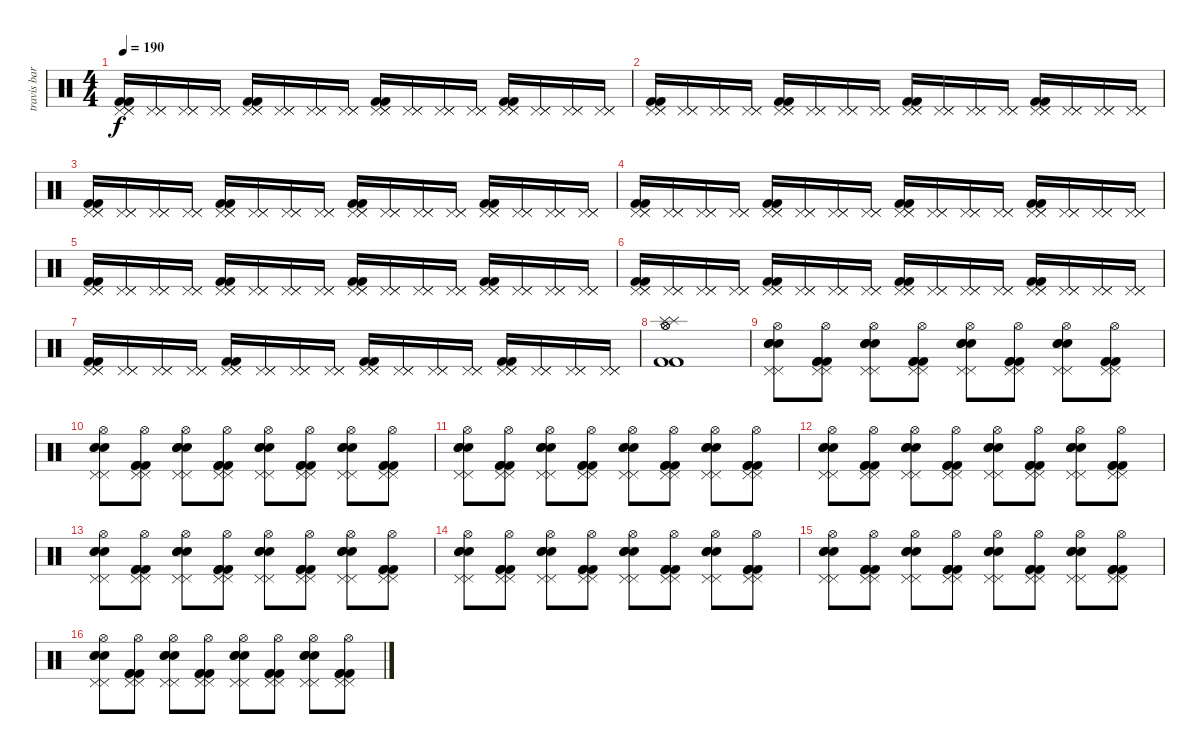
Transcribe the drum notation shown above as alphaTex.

\track ("travis barker" "travis bar") {instrument percussion}
\staff {score}
\articulation defaults
\ts (4 4)
\tempo 190
\clef neutral
\ks c
("Pedal Hi-Hat (hit)" "Pedal Hi-Hat (hit)" "Pedal Hi-Hat (hit)" "Kick (hit) 2" "Kick (hit) 2").16{dy f} ("Pedal Hi-Hat (hit)" "Pedal Hi-Hat (hit)" "Pedal Hi-Hat (hit)").16 ("Pedal Hi-Hat (hit)" "Pedal Hi-Hat (hit)" "Pedal Hi-Hat (hit)").16 ("Pedal Hi-Hat (hit)" "Pedal Hi-Hat (hit)" "Pedal Hi-Hat (hit)").16 ("Pedal Hi-Hat (hit)" "Pedal Hi-Hat (hit)" "Pedal Hi-Hat (hit)" "Kick (hit) 2" "Kick (hit) 2").16 ("Pedal Hi-Hat (hit)" "Pedal Hi-Hat (hit)" "Pedal Hi-Hat (hit)").16 ("Pedal Hi-Hat (hit)" "Pedal Hi-Hat (hit)" "Pedal Hi-Hat (hit)").16 ("Pedal Hi-Hat (hit)" "Pedal Hi-Hat (hit)" "Pedal Hi-Hat (hit)").16 ("Pedal Hi-Hat (hit)" "Pedal Hi-Hat (hit)" "Pedal Hi-Hat (hit)" "Kick (hit) 2" "Kick (hit) 2").16 ("Pedal Hi-Hat (hit)" "Pedal Hi-Hat (hit)" "Pedal Hi-Hat (hit)").16 ("Pedal Hi-Hat (hit)" "Pedal Hi-Hat (hit)" "Pedal Hi-Hat (hit)").16 ("Pedal Hi-Hat (hit)" "Pedal Hi-Hat (hit)" "Pedal Hi-Hat (hit)").16 ("Pedal Hi-Hat (hit)" "Pedal Hi-Hat (hit)" "Pedal Hi-Hat (hit)" "Kick (hit) 2" "Kick (hit) 2").16 ("Pedal Hi-Hat (hit)" "Pedal Hi-Hat (hit)" "Pedal Hi-Hat (hit)").16 ("Pedal Hi-Hat (hit)" "Pedal Hi-Hat (hit)" "Pedal Hi-Hat (hit)").16 ("Pedal Hi-Hat (hit)" "Pedal Hi-Hat (hit)" "Pedal Hi-Hat (hit)").16 |
("Pedal Hi-Hat (hit)" "Pedal Hi-Hat (hit)" "Pedal Hi-Hat (hit)" "Kick (hit) 2" "Kick (hit) 2").16 ("Pedal Hi-Hat (hit)" "Pedal Hi-Hat (hit)" "Pedal Hi-Hat (hit)").16 ("Pedal Hi-Hat (hit)" "Pedal Hi-Hat (hit)" "Pedal Hi-Hat (hit)").16 ("Pedal Hi-Hat (hit)" "Pedal Hi-Hat (hit)" "Pedal Hi-Hat (hit)").16 ("Pedal Hi-Hat (hit)" "Pedal Hi-Hat (hit)" "Pedal Hi-Hat (hit)" "Kick (hit) 2" "Kick (hit) 2").16 ("Pedal Hi-Hat (hit)" "Pedal Hi-Hat (hit)" "Pedal Hi-Hat (hit)").16 ("Pedal Hi-Hat (hit)" "Pedal Hi-Hat (hit)" "Pedal Hi-Hat (hit)").16 ("Pedal Hi-Hat (hit)" "Pedal Hi-Hat (hit)" "Pedal Hi-Hat (hit)").16 ("Pedal Hi-Hat (hit)" "Pedal Hi-Hat (hit)" "Pedal Hi-Hat (hit)" "Kick (hit) 2" "Kick (hit) 2").16 ("Pedal Hi-Hat (hit)" "Pedal Hi-Hat (hit)" "Pedal Hi-Hat (hit)").16 ("Pedal Hi-Hat (hit)" "Pedal Hi-Hat (hit)" "Pedal Hi-Hat (hit)").16 ("Pedal Hi-Hat (hit)" "Pedal Hi-Hat (hit)" "Pedal Hi-Hat (hit)").16 ("Pedal Hi-Hat (hit)" "Pedal Hi-Hat (hit)" "Pedal Hi-Hat (hit)" "Kick (hit) 2" "Kick (hit) 2").16 ("Pedal Hi-Hat (hit)" "Pedal Hi-Hat (hit)" "Pedal Hi-Hat (hit)").16 ("Pedal Hi-Hat (hit)" "Pedal Hi-Hat (hit)" "Pedal Hi-Hat (hit)").16 ("Pedal Hi-Hat (hit)" "Pedal Hi-Hat (hit)" "Pedal Hi-Hat (hit)").16 |
("Pedal Hi-Hat (hit)" "Pedal Hi-Hat (hit)" "Pedal Hi-Hat (hit)" "Kick (hit) 2" "Kick (hit) 2").16 ("Pedal Hi-Hat (hit)" "Pedal Hi-Hat (hit)" "Pedal Hi-Hat (hit)").16 ("Pedal Hi-Hat (hit)" "Pedal Hi-Hat (hit)" "Pedal Hi-Hat (hit)").16 ("Pedal Hi-Hat (hit)" "Pedal Hi-Hat (hit)" "Pedal Hi-Hat (hit)").16 ("Pedal Hi-Hat (hit)" "Pedal Hi-Hat (hit)" "Pedal Hi-Hat (hit)" "Kick (hit) 2" "Kick (hit) 2").16 ("Pedal Hi-Hat (hit)" "Pedal Hi-Hat (hit)" "Pedal Hi-Hat (hit)").16 ("Pedal Hi-Hat (hit)" "Pedal Hi-Hat (hit)" "Pedal Hi-Hat (hit)").16 ("Pedal Hi-Hat (hit)" "Pedal Hi-Hat (hit)" "Pedal Hi-Hat (hit)").16 ("Pedal Hi-Hat (hit)" "Pedal Hi-Hat (hit)" "Pedal Hi-Hat (hit)" "Kick (hit) 2" "Kick (hit) 2").16 ("Pedal Hi-Hat (hit)" "Pedal Hi-Hat (hit)" "Pedal Hi-Hat (hit)").16 ("Pedal Hi-Hat (hit)" "Pedal Hi-Hat (hit)" "Pedal Hi-Hat (hit)").16 ("Pedal Hi-Hat (hit)" "Pedal Hi-Hat (hit)" "Pedal Hi-Hat (hit)").16 ("Pedal Hi-Hat (hit)" "Pedal Hi-Hat (hit)" "Pedal Hi-Hat (hit)" "Kick (hit) 2" "Kick (hit) 2").16 ("Pedal Hi-Hat (hit)" "Pedal Hi-Hat (hit)" "Pedal Hi-Hat (hit)").16 ("Pedal Hi-Hat (hit)" "Pedal Hi-Hat (hit)" "Pedal Hi-Hat (hit)").16 ("Pedal Hi-Hat (hit)" "Pedal Hi-Hat (hit)" "Pedal Hi-Hat (hit)").16 |
("Pedal Hi-Hat (hit)" "Pedal Hi-Hat (hit)" "Pedal Hi-Hat (hit)" "Kick (hit) 2" "Kick (hit) 2").16 ("Pedal Hi-Hat (hit)" "Pedal Hi-Hat (hit)" "Pedal Hi-Hat (hit)").16 ("Pedal Hi-Hat (hit)" "Pedal Hi-Hat (hit)" "Pedal Hi-Hat (hit)").16 ("Pedal Hi-Hat (hit)" "Pedal Hi-Hat (hit)" "Pedal Hi-Hat (hit)").16 ("Pedal Hi-Hat (hit)" "Pedal Hi-Hat (hit)" "Pedal Hi-Hat (hit)" "Kick (hit) 2" "Kick (hit) 2").16 ("Pedal Hi-Hat (hit)" "Pedal Hi-Hat (hit)" "Pedal Hi-Hat (hit)").16 ("Pedal Hi-Hat (hit)" "Pedal Hi-Hat (hit)" "Pedal Hi-Hat (hit)").16 ("Pedal Hi-Hat (hit)" "Pedal Hi-Hat (hit)" "Pedal Hi-Hat (hit)").16 ("Pedal Hi-Hat (hit)" "Pedal Hi-Hat (hit)" "Pedal Hi-Hat (hit)" "Kick (hit) 2" "Kick (hit) 2").16 ("Pedal Hi-Hat (hit)" "Pedal Hi-Hat (hit)" "Pedal Hi-Hat (hit)").16 ("Pedal Hi-Hat (hit)" "Pedal Hi-Hat (hit)" "Pedal Hi-Hat (hit)").16 ("Pedal Hi-Hat (hit)" "Pedal Hi-Hat (hit)" "Pedal Hi-Hat (hit)").16 ("Pedal Hi-Hat (hit)" "Pedal Hi-Hat (hit)" "Pedal Hi-Hat (hit)" "Kick (hit) 2" "Kick (hit) 2").16 ("Pedal Hi-Hat (hit)" "Pedal Hi-Hat (hit)" "Pedal Hi-Hat (hit)").16 ("Pedal Hi-Hat (hit)" "Pedal Hi-Hat (hit)" "Pedal Hi-Hat (hit)").16 ("Pedal Hi-Hat (hit)" "Pedal Hi-Hat (hit)" "Pedal Hi-Hat (hit)").16 |
("Pedal Hi-Hat (hit)" "Pedal Hi-Hat (hit)" "Pedal Hi-Hat (hit)" "Kick (hit) 2" "Kick (hit) 2").16 ("Pedal Hi-Hat (hit)" "Pedal Hi-Hat (hit)" "Pedal Hi-Hat (hit)").16 ("Pedal Hi-Hat (hit)" "Pedal Hi-Hat (hit)" "Pedal Hi-Hat (hit)").16 ("Pedal Hi-Hat (hit)" "Pedal Hi-Hat (hit)" "Pedal Hi-Hat (hit)").16 ("Pedal Hi-Hat (hit)" "Pedal Hi-Hat (hit)" "Pedal Hi-Hat (hit)" "Kick (hit) 2" "Kick (hit) 2").16 ("Pedal Hi-Hat (hit)" "Pedal Hi-Hat (hit)" "Pedal Hi-Hat (hit)").16 ("Pedal Hi-Hat (hit)" "Pedal Hi-Hat (hit)" "Pedal Hi-Hat (hit)").16 ("Pedal Hi-Hat (hit)" "Pedal Hi-Hat (hit)" "Pedal Hi-Hat (hit)").16 ("Pedal Hi-Hat (hit)" "Pedal Hi-Hat (hit)" "Pedal Hi-Hat (hit)" "Kick (hit) 2" "Kick (hit) 2").16 ("Pedal Hi-Hat (hit)" "Pedal Hi-Hat (hit)" "Pedal Hi-Hat (hit)").16 ("Pedal Hi-Hat (hit)" "Pedal Hi-Hat (hit)" "Pedal Hi-Hat (hit)").16 ("Pedal Hi-Hat (hit)" "Pedal Hi-Hat (hit)" "Pedal Hi-Hat (hit)").16 ("Pedal Hi-Hat (hit)" "Pedal Hi-Hat (hit)" "Pedal Hi-Hat (hit)" "Kick (hit) 2" "Kick (hit) 2").16 ("Pedal Hi-Hat (hit)" "Pedal Hi-Hat (hit)" "Pedal Hi-Hat (hit)").16 ("Pedal Hi-Hat (hit)" "Pedal Hi-Hat (hit)" "Pedal Hi-Hat (hit)").16 ("Pedal Hi-Hat (hit)" "Pedal Hi-Hat (hit)" "Pedal Hi-Hat (hit)").16 |
("Pedal Hi-Hat (hit)" "Pedal Hi-Hat (hit)" "Pedal Hi-Hat (hit)" "Kick (hit) 2" "Kick (hit) 2").16{volume 8} ("Pedal Hi-Hat (hit)" "Pedal Hi-Hat (hit)" "Pedal Hi-Hat (hit)").16 ("Pedal Hi-Hat (hit)" "Pedal Hi-Hat (hit)" "Pedal Hi-Hat (hit)").16 ("Pedal Hi-Hat (hit)" "Pedal Hi-Hat (hit)" "Pedal Hi-Hat (hit)").16 ("Pedal Hi-Hat (hit)" "Pedal Hi-Hat (hit)" "Pedal Hi-Hat (hit)" "Kick (hit) 2" "Kick (hit) 2").16 ("Pedal Hi-Hat (hit)" "Pedal Hi-Hat (hit)" "Pedal Hi-Hat (hit)").16 ("Pedal Hi-Hat (hit)" "Pedal Hi-Hat (hit)" "Pedal Hi-Hat (hit)").16 ("Pedal Hi-Hat (hit)" "Pedal Hi-Hat (hit)" "Pedal Hi-Hat (hit)").16 ("Pedal Hi-Hat (hit)" "Pedal Hi-Hat (hit)" "Pedal Hi-Hat (hit)" "Kick (hit) 2" "Kick (hit) 2").16 ("Pedal Hi-Hat (hit)" "Pedal Hi-Hat (hit)" "Pedal Hi-Hat (hit)").16 ("Pedal Hi-Hat (hit)" "Pedal Hi-Hat (hit)" "Pedal Hi-Hat (hit)").16 ("Pedal Hi-Hat (hit)" "Pedal Hi-Hat (hit)" "Pedal Hi-Hat (hit)").16 ("Pedal Hi-Hat (hit)" "Pedal Hi-Hat (hit)" "Pedal Hi-Hat (hit)" "Kick (hit) 2" "Kick (hit) 2").16 ("Pedal Hi-Hat (hit)" "Pedal Hi-Hat (hit)" "Pedal Hi-Hat (hit)").16 ("Pedal Hi-Hat (hit)" "Pedal Hi-Hat (hit)" "Pedal Hi-Hat (hit)").16 ("Pedal Hi-Hat (hit)" "Pedal Hi-Hat (hit)" "Pedal Hi-Hat (hit)").16 |
("Pedal Hi-Hat (hit)" "Pedal Hi-Hat (hit)" "Pedal Hi-Hat (hit)" "Kick (hit) 2" "Kick (hit) 2").16{volume 8} ("Pedal Hi-Hat (hit)" "Pedal Hi-Hat (hit)" "Pedal Hi-Hat (hit)").16 ("Pedal Hi-Hat (hit)" "Pedal Hi-Hat (hit)" "Pedal Hi-Hat (hit)").16 ("Pedal Hi-Hat (hit)" "Pedal Hi-Hat (hit)" "Pedal Hi-Hat (hit)").16 ("Pedal Hi-Hat (hit)" "Pedal Hi-Hat (hit)" "Pedal Hi-Hat (hit)" "Kick (hit) 2" "Kick (hit) 2").16 ("Pedal Hi-Hat (hit)" "Pedal Hi-Hat (hit)" "Pedal Hi-Hat (hit)").16 ("Pedal Hi-Hat (hit)" "Pedal Hi-Hat (hit)" "Pedal Hi-Hat (hit)").16 ("Pedal Hi-Hat (hit)" "Pedal Hi-Hat (hit)" "Pedal Hi-Hat (hit)").16 ("Pedal Hi-Hat (hit)" "Pedal Hi-Hat (hit)" "Pedal Hi-Hat (hit)" "Kick (hit) 2" "Kick (hit) 2").16 ("Pedal Hi-Hat (hit)" "Pedal Hi-Hat (hit)" "Pedal Hi-Hat (hit)").16 ("Pedal Hi-Hat (hit)" "Pedal Hi-Hat (hit)" "Pedal Hi-Hat (hit)").16 ("Pedal Hi-Hat (hit)" "Pedal Hi-Hat (hit)" "Pedal Hi-Hat (hit)").16 ("Pedal Hi-Hat (hit)" "Pedal Hi-Hat (hit)" "Pedal Hi-Hat (hit)" "Kick (hit) 2" "Kick (hit) 2").16 ("Pedal Hi-Hat (hit)" "Pedal Hi-Hat (hit)" "Pedal Hi-Hat (hit)").16 ("Pedal Hi-Hat (hit)" "Pedal Hi-Hat (hit)" "Pedal Hi-Hat (hit)").16 ("Pedal Hi-Hat (hit)" "Pedal Hi-Hat (hit)" "Pedal Hi-Hat (hit)").16 |
("Hi-Hat (open)" "Hi-Hat (open)" "Kick (hit) 2" "Kick (hit) 2" "Splash (hit)" "Splash (hit)").1{volume 8} |
("Snare (hit) 2" "Snare (hit) 2" "Snare (hit) 2" "Pedal Hi-Hat (hit)" "Hi-Hat (open)" "Pedal Hi-Hat (hit)").8{volume 8} ("Kick (hit) 2" "Kick (hit) 2" "Kick (hit) 2" "Pedal Hi-Hat (hit)" "Hi-Hat (open)" "Pedal Hi-Hat (hit)").8 ("Snare (hit) 2" "Snare (hit) 2" "Snare (hit) 2" "Pedal Hi-Hat (hit)" "Hi-Hat (open)" "Pedal Hi-Hat (hit)").8 ("Kick (hit) 2" "Kick (hit) 2" "Kick (hit) 2" "Pedal Hi-Hat (hit)" "Hi-Hat (open)" "Pedal Hi-Hat (hit)").8 ("Snare (hit) 2" "Snare (hit) 2" "Snare (hit) 2" "Pedal Hi-Hat (hit)" "Hi-Hat (open)" "Pedal Hi-Hat (hit)").8 ("Kick (hit) 2" "Kick (hit) 2" "Kick (hit) 2" "Pedal Hi-Hat (hit)" "Hi-Hat (open)" "Pedal Hi-Hat (hit)").8 ("Snare (hit) 2" "Snare (hit) 2" "Snare (hit) 2" "Pedal Hi-Hat (hit)" "Hi-Hat (open)" "Pedal Hi-Hat (hit)").8 ("Kick (hit) 2" "Kick (hit) 2" "Kick (hit) 2" "Pedal Hi-Hat (hit)" "Hi-Hat (open)" "Pedal Hi-Hat (hit)").8 |
("Snare (hit) 2" "Snare (hit) 2" "Snare (hit) 2" "Pedal Hi-Hat (hit)" "Hi-Hat (open)" "Pedal Hi-Hat (hit)").8{volume 8} ("Kick (hit) 2" "Kick (hit) 2" "Kick (hit) 2" "Pedal Hi-Hat (hit)" "Hi-Hat (open)" "Pedal Hi-Hat (hit)").8 ("Snare (hit) 2" "Snare (hit) 2" "Snare (hit) 2" "Pedal Hi-Hat (hit)" "Hi-Hat (open)" "Pedal Hi-Hat (hit)").8 ("Kick (hit) 2" "Kick (hit) 2" "Kick (hit) 2" "Pedal Hi-Hat (hit)" "Hi-Hat (open)" "Pedal Hi-Hat (hit)").8 ("Snare (hit) 2" "Snare (hit) 2" "Snare (hit) 2" "Pedal Hi-Hat (hit)" "Hi-Hat (open)" "Pedal Hi-Hat (hit)").8 ("Kick (hit) 2" "Kick (hit) 2" "Kick (hit) 2" "Pedal Hi-Hat (hit)" "Hi-Hat (open)" "Pedal Hi-Hat (hit)").8 ("Snare (hit) 2" "Snare (hit) 2" "Snare (hit) 2" "Pedal Hi-Hat (hit)" "Hi-Hat (open)" "Pedal Hi-Hat (hit)").8 ("Kick (hit) 2" "Kick (hit) 2" "Kick (hit) 2" "Pedal Hi-Hat (hit)" "Hi-Hat (open)" "Pedal Hi-Hat (hit)").8 |
("Snare (hit) 2" "Snare (hit) 2" "Snare (hit) 2" "Pedal Hi-Hat (hit)" "Hi-Hat (open)" "Pedal Hi-Hat (hit)").8{volume 8} ("Kick (hit) 2" "Kick (hit) 2" "Kick (hit) 2" "Pedal Hi-Hat (hit)" "Hi-Hat (open)" "Pedal Hi-Hat (hit)").8 ("Snare (hit) 2" "Snare (hit) 2" "Snare (hit) 2" "Pedal Hi-Hat (hit)" "Hi-Hat (open)" "Pedal Hi-Hat (hit)").8 ("Kick (hit) 2" "Kick (hit) 2" "Kick (hit) 2" "Pedal Hi-Hat (hit)" "Hi-Hat (open)" "Pedal Hi-Hat (hit)").8 ("Snare (hit) 2" "Snare (hit) 2" "Snare (hit) 2" "Pedal Hi-Hat (hit)" "Hi-Hat (open)" "Pedal Hi-Hat (hit)").8 ("Kick (hit) 2" "Kick (hit) 2" "Kick (hit) 2" "Pedal Hi-Hat (hit)" "Hi-Hat (open)" "Pedal Hi-Hat (hit)").8 ("Snare (hit) 2" "Snare (hit) 2" "Snare (hit) 2" "Pedal Hi-Hat (hit)" "Hi-Hat (open)" "Pedal Hi-Hat (hit)").8 ("Kick (hit) 2" "Kick (hit) 2" "Kick (hit) 2" "Pedal Hi-Hat (hit)" "Hi-Hat (open)" "Pedal Hi-Hat (hit)").8 |
("Snare (hit) 2" "Snare (hit) 2" "Snare (hit) 2" "Pedal Hi-Hat (hit)" "Hi-Hat (open)" "Pedal Hi-Hat (hit)").8{volume 8} ("Kick (hit) 2" "Kick (hit) 2" "Kick (hit) 2" "Pedal Hi-Hat (hit)" "Hi-Hat (open)" "Pedal Hi-Hat (hit)").8 ("Snare (hit) 2" "Snare (hit) 2" "Snare (hit) 2" "Pedal Hi-Hat (hit)" "Hi-Hat (open)" "Pedal Hi-Hat (hit)").8 ("Kick (hit) 2" "Kick (hit) 2" "Kick (hit) 2" "Pedal Hi-Hat (hit)" "Hi-Hat (open)" "Pedal Hi-Hat (hit)").8 ("Snare (hit) 2" "Snare (hit) 2" "Snare (hit) 2" "Pedal Hi-Hat (hit)" "Hi-Hat (open)" "Pedal Hi-Hat (hit)").8 ("Kick (hit) 2" "Kick (hit) 2" "Kick (hit) 2" "Pedal Hi-Hat (hit)" "Hi-Hat (open)" "Pedal Hi-Hat (hit)").8 ("Snare (hit) 2" "Snare (hit) 2" "Snare (hit) 2" "Pedal Hi-Hat (hit)" "Hi-Hat (open)" "Pedal Hi-Hat (hit)").8 ("Kick (hit) 2" "Kick (hit) 2" "Kick (hit) 2" "Pedal Hi-Hat (hit)" "Hi-Hat (open)" "Pedal Hi-Hat (hit)").8 |
("Snare (hit) 2" "Snare (hit) 2" "Snare (hit) 2" "Pedal Hi-Hat (hit)" "Hi-Hat (open)" "Pedal Hi-Hat (hit)").8{volume 8} ("Kick (hit) 2" "Kick (hit) 2" "Kick (hit) 2" "Pedal Hi-Hat (hit)" "Hi-Hat (open)" "Pedal Hi-Hat (hit)").8 ("Snare (hit) 2" "Snare (hit) 2" "Snare (hit) 2" "Pedal Hi-Hat (hit)" "Hi-Hat (open)" "Pedal Hi-Hat (hit)").8 ("Kick (hit) 2" "Kick (hit) 2" "Kick (hit) 2" "Pedal Hi-Hat (hit)" "Hi-Hat (open)" "Pedal Hi-Hat (hit)").8 ("Snare (hit) 2" "Snare (hit) 2" "Snare (hit) 2" "Pedal Hi-Hat (hit)" "Hi-Hat (open)" "Pedal Hi-Hat (hit)").8 ("Kick (hit) 2" "Kick (hit) 2" "Kick (hit) 2" "Pedal Hi-Hat (hit)" "Hi-Hat (open)" "Pedal Hi-Hat (hit)").8 ("Snare (hit) 2" "Snare (hit) 2" "Snare (hit) 2" "Pedal Hi-Hat (hit)" "Hi-Hat (open)" "Pedal Hi-Hat (hit)").8 ("Kick (hit) 2" "Kick (hit) 2" "Kick (hit) 2" "Pedal Hi-Hat (hit)" "Hi-Hat (open)" "Pedal Hi-Hat (hit)").8 |
("Snare (hit) 2" "Snare (hit) 2" "Snare (hit) 2" "Pedal Hi-Hat (hit)" "Hi-Hat (open)" "Pedal Hi-Hat (hit)").8{volume 8} ("Kick (hit) 2" "Kick (hit) 2" "Kick (hit) 2" "Pedal Hi-Hat (hit)" "Hi-Hat (open)" "Pedal Hi-Hat (hit)").8 ("Snare (hit) 2" "Snare (hit) 2" "Snare (hit) 2" "Pedal Hi-Hat (hit)" "Hi-Hat (open)" "Pedal Hi-Hat (hit)").8 ("Kick (hit) 2" "Kick (hit) 2" "Kick (hit) 2" "Pedal Hi-Hat (hit)" "Hi-Hat (open)" "Pedal Hi-Hat (hit)").8 ("Snare (hit) 2" "Snare (hit) 2" "Snare (hit) 2" "Pedal Hi-Hat (hit)" "Hi-Hat (open)" "Pedal Hi-Hat (hit)").8 ("Kick (hit) 2" "Kick (hit) 2" "Kick (hit) 2" "Pedal Hi-Hat (hit)" "Hi-Hat (open)" "Pedal Hi-Hat (hit)").8 ("Snare (hit) 2" "Snare (hit) 2" "Snare (hit) 2" "Pedal Hi-Hat (hit)" "Hi-Hat (open)" "Pedal Hi-Hat (hit)").8 ("Kick (hit) 2" "Kick (hit) 2" "Kick (hit) 2" "Pedal Hi-Hat (hit)" "Hi-Hat (open)" "Pedal Hi-Hat (hit)").8 |
("Snare (hit) 2" "Snare (hit) 2" "Snare (hit) 2" "Pedal Hi-Hat (hit)" "Hi-Hat (open)" "Pedal Hi-Hat (hit)").8{volume 8} ("Kick (hit) 2" "Kick (hit) 2" "Kick (hit) 2" "Pedal Hi-Hat (hit)" "Hi-Hat (open)" "Pedal Hi-Hat (hit)").8 ("Snare (hit) 2" "Snare (hit) 2" "Snare (hit) 2" "Pedal Hi-Hat (hit)" "Hi-Hat (open)" "Pedal Hi-Hat (hit)").8 ("Kick (hit) 2" "Kick (hit) 2" "Kick (hit) 2" "Pedal Hi-Hat (hit)" "Hi-Hat (open)" "Pedal Hi-Hat (hit)").8 ("Snare (hit) 2" "Snare (hit) 2" "Snare (hit) 2" "Pedal Hi-Hat (hit)" "Hi-Hat (open)" "Pedal Hi-Hat (hit)").8 ("Kick (hit) 2" "Kick (hit) 2" "Kick (hit) 2" "Pedal Hi-Hat (hit)" "Hi-Hat (open)" "Pedal Hi-Hat (hit)").8 ("Snare (hit) 2" "Snare (hit) 2" "Snare (hit) 2" "Pedal Hi-Hat (hit)" "Hi-Hat (open)" "Pedal Hi-Hat (hit)").8 ("Kick (hit) 2" "Kick (hit) 2" "Kick (hit) 2" "Pedal Hi-Hat (hit)" "Hi-Hat (open)" "Pedal Hi-Hat (hit)").8 |
("Snare (hit) 2" "Snare (hit) 2" "Snare (hit) 2" "Pedal Hi-Hat (hit)" "Hi-Hat (open)" "Pedal Hi-Hat (hit)").8{volume 8} ("Kick (hit) 2" "Kick (hit) 2" "Kick (hit) 2" "Pedal Hi-Hat (hit)" "Hi-Hat (open)" "Pedal Hi-Hat (hit)").8 ("Snare (hit) 2" "Snare (hit) 2" "Snare (hit) 2" "Pedal Hi-Hat (hit)" "Hi-Hat (open)" "Pedal Hi-Hat (hit)").8 ("Kick (hit) 2" "Kick (hit) 2" "Kick (hit) 2" "Pedal Hi-Hat (hit)" "Hi-Hat (open)" "Pedal Hi-Hat (hit)").8 ("Snare (hit) 2" "Snare (hit) 2" "Snare (hit) 2" "Pedal Hi-Hat (hit)" "Hi-Hat (open)" "Pedal Hi-Hat (hit)").8 ("Kick (hit) 2" "Kick (hit) 2" "Kick (hit) 2" "Pedal Hi-Hat (hit)" "Hi-Hat (open)" "Pedal Hi-Hat (hit)").8 ("Snare (hit) 2" "Snare (hit) 2" "Snare (hit) 2" "Pedal Hi-Hat (hit)" "Hi-Hat (open)" "Pedal Hi-Hat (hit)").8 ("Kick (hit) 2" "Kick (hit) 2" "Kick (hit) 2" "Pedal Hi-Hat (hit)" "Hi-Hat (open)" "Pedal Hi-Hat (hit)").8
